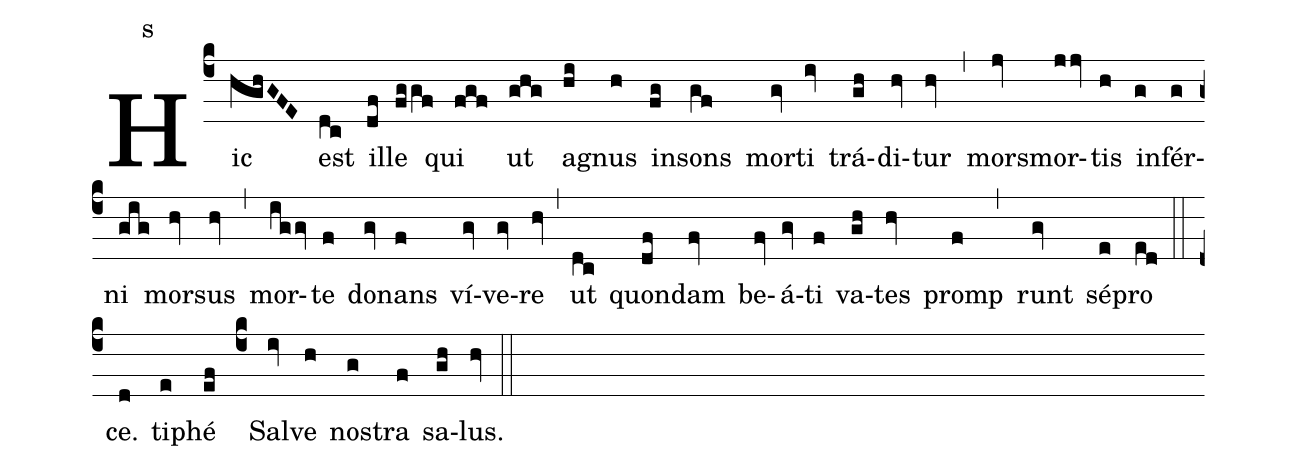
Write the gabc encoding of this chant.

annotation: s;
%%
(c4) Hic(hghGFE) est(dc) il(df)le(fggf) qui(fgf) ut(ghg) ag(hi)nus(h) in(fg)sons(gf) mor(gv)ti(iv) trá(gh)di(hv)tur(hv) (,)
mors(jv)mor(jjv)tis(h) in(g)fér(g)ni(gig) mor(hv)sus(hv) (,)
mor(iggv)te(f) do(gv)nans(f) ví(gv)ve(gv)re(hv) (,)
ut(dc) quon(df)dam(fv) be(fv)á(gv)ti(f) va(gh)tes(hv) promp(f) (,)
runt(gv) sé(e)pro(ed) (::)
ce.(d) ti(e)phé(ef) (c4)
Sal(iv)ve(h) nos(g)tra(f) sa(gh)lus.(hv) (::)
